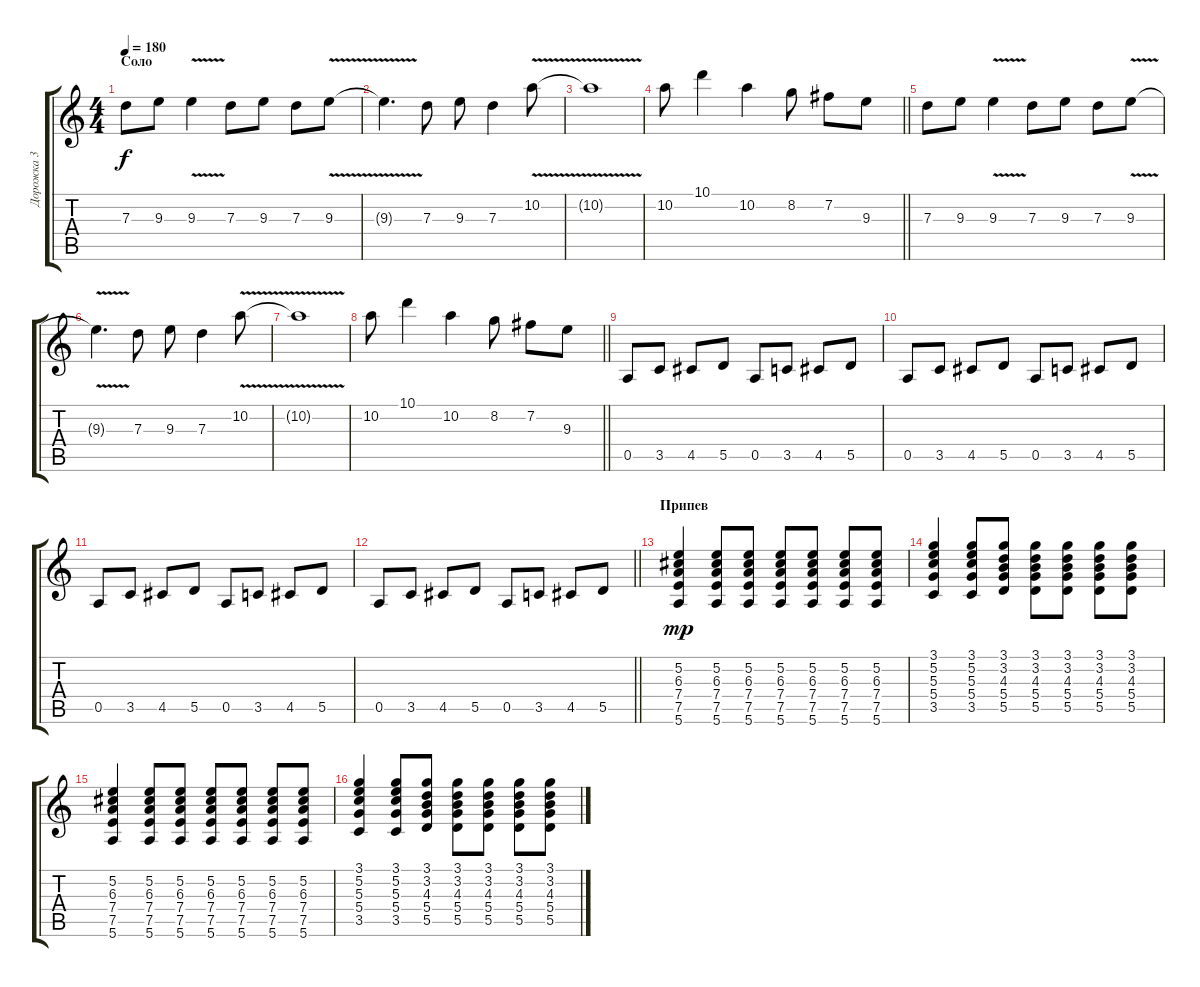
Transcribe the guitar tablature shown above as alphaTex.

\track ("Дорожка 3" "Дорожка 3") {instrument overdrivenguitar}
\staff {score tabs}
\tuning (E4 B3 G3 D3 A2 E2) {hide}
\ts (4 4)
\section ("" "Соло")
\tempo 180
\clef g2
\ks c
7.3.8{dy f} 9.3.8 9.3{v}.4 7.3.8 9.3.8 7.3.8 9.3{v}.8 |
9.3{t}.4{d} 7.3.8 9.3.8 7.3.4 10.2{v}.8 |
10.2{t}.1 |
\barLineRight lightlight
10.2.8 10.1.4 10.2.4 8.2.8 7.2.8 9.3.8 |
7.3.8 9.3.8 9.3{v}.4 7.3.8 9.3.8 7.3.8 9.3{v}.8 |
9.3{t}.4{d} 7.3.8 9.3.8 7.3.4 10.2{v}.8 |
10.2{t}.1 |
\barLineRight lightlight
10.2.8 10.1.4 10.2.4 8.2.8 7.2.8 9.3.8 |
0.5.8 3.5.8 4.5.8 5.5.8 0.5.8 3.5.8 4.5.8 5.5.8 |
0.5.8 3.5.8 4.5.8 5.5.8 0.5.8 3.5.8 4.5.8 5.5.8 |
0.5.8 3.5.8 4.5.8 5.5.8 0.5.8 3.5.8 4.5.8 5.5.8 |
\barLineRight lightlight
0.5.8 3.5.8 4.5.8 5.5.8 0.5.8 3.5.8 4.5.8 5.5.8 |
\section ("" "Припев")
(5.2 6.3 7.4 7.5 5.6).4{dy mp} (5.2 6.3 7.4 7.5 5.6).8 (5.2 6.3 7.4 7.5 5.6).8 (5.2 6.3 7.4 7.5 5.6).8 (5.2 6.3 7.4 7.5 5.6).8 (5.2 6.3 7.4 7.5 5.6).8 (5.2 6.3 7.4 7.5 5.6).8 |
(3.1 5.2 5.3 5.4 3.5).4 (3.1 5.2 5.3 5.4 3.5).8 (3.1 3.2 4.3 5.4 5.5).8 (3.1 3.2 4.3 5.4 5.5).8 (3.1 3.2 4.3 5.4 5.5).8 (3.1 3.2 4.3 5.4 5.5).8 (3.1 3.2 4.3 5.4 5.5).8 |
(5.2 6.3 7.4 7.5 5.6).4 (5.2 6.3 7.4 7.5 5.6).8 (5.2 6.3 7.4 7.5 5.6).8 (5.2 6.3 7.4 7.5 5.6).8 (5.2 6.3 7.4 7.5 5.6).8 (5.2 6.3 7.4 7.5 5.6).8 (5.2 6.3 7.4 7.5 5.6).8 |
(3.1 5.2 5.3 5.4 3.5).4 (3.1 5.2 5.3 5.4 3.5).8 (3.1 3.2 4.3 5.4 5.5).8 (3.1 3.2 4.3 5.4 5.5).8 (3.1 3.2 4.3 5.4 5.5).8 (3.1 3.2 4.3 5.4 5.5).8 (3.1 3.2 4.3 5.4 5.5).8
